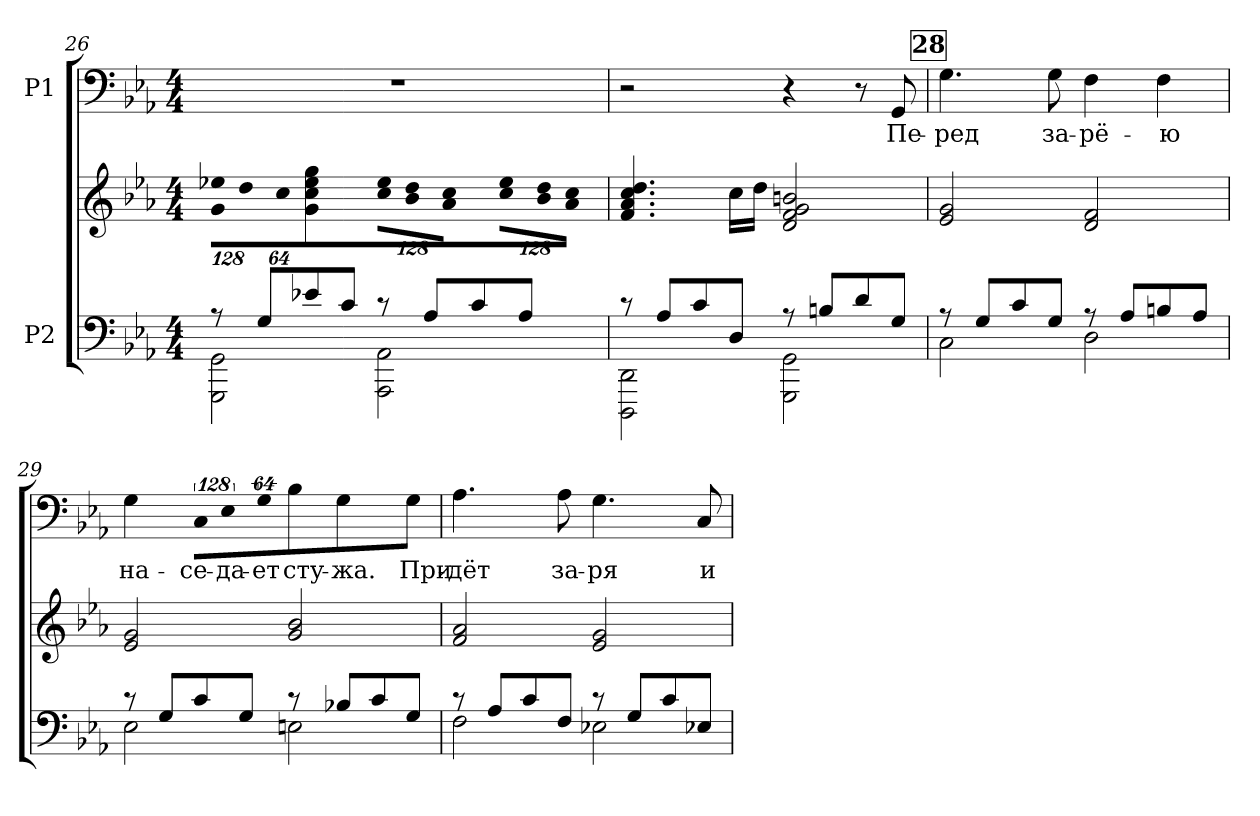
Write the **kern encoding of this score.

**kern	**kern	**kern	**text
*part2	*part2	*part1	*part1
*staff3	*staff2	*staff1	*staff1
*I"P2	*	*I"P1	*
*clefF4	*clefG2	*clefF4	*
*k[b-e-a-]	*k[b-e-a-]	*k[b-e-a-]	*
*c:	*c:	*c:	*
*M4/4	*M4/4	*M4/4	*
=26	=26	=26	=26
*^	*	*	*
*	*	*Xbrackettup	*	*
!	!	!LO:N:vis=8	!	!
8r	2GGGi\ 2GGi	1024%85gi\ 1024%85ee-XiL	1r	.
!	!	!LO:N:vis=8	!	!
.	.	1024%85ddi\	.	.
8Gi/L	.	.	.	.
!	!	!LO:N:vis=8	!	!
.	.	512%43cci\J	.	.
8e-Xi/	.	4gi\ 4cci 4ee-i 4ggi	.	.
8ci/J	.	.	.	.
!	!	!LO:N:vis=8	!	!
8r	2AAA-i\ 2AA-i	1024%85cci\ 1024%85ee-iL	.	.
!	!	!LO:N:vis=8	!	!
.	.	1024%85b-i\ 1024%85ddi	.	.
8A-i/L	.	.	.	.
!	!	!LO:N:vis=8	!	!
.	.	512%43a-i\ 512%43cciJ	.	.
!	!	!LO:N:vis=8	!	!
8ci/	.	1024%85cci\ 1024%85ee-iL	.	.
!	!	!LO:N:vis=8	!	!
.	.	1024%85b-i\ 1024%85ddi	.	.
8A-i/J	.	.	.	.
!	!	!LO:N:vis=8	!	!
.	.	512%43a-i\ 512%43cciJ	.	.
!!LO:PB:g=z
=27	=27	=27	=27	=27
8r	2DDDi\ 2DDi	4.fi/ 4.a-i 4.cci 4.ddi	2r	.
8A-i/L	.	.	.	.
8ci/	.	.	.	.
8Di/J	.	16cci\LL	.	.
.	.	16ddi\JJ	.	.
8r	2GGGi\ 2GGi	2di/ 2fi 2gi 2bni	4r	.
8Bni/L	.	.	.	.
8di/	.	.	8r	.
!	!	!	!	!LO:LY:b:color=#000000
8Gi/J	.	.	8GGi/	Пе-
!!LO:REH:place=s1:B:color=#000000:enc=box:fs=17.5172:t=28
=28	=28	=28	=28	=28
!	!	!	!	!LO:LY:b:color=#000000
8r	2Ci\	2e-i/ 2gi	4.Gi\	-ред
8Gi/L	.	.	.	.
8ci/	.	.	.	.
!	!	!	!	!LO:LY:b:color=#000000
8Gi/J	.	.	8Gi\	за-
!	!	!	!	!LO:LY:b:color=#000000
8r	2Di\	2di/ 2fi	4Fi\	-рё-
8A-i/L	.	.	.	.
!	!	!	!	!LO:LY:b:color=#000000
8Bni/	.	.	4Fi\	-ю
8A-i/J	.	.	.	.
=29	=29	=29	=29	=29
!	!	!	!	!LO:LY:b:color=#000000
8r	2E-i\	2e-i/ 2gi	4Gi\	на-
8Gi/L	.	.	.	.
!	!	!	!LO:N:vis=8	!
!	!	!	!	!LO:LY:b:color=#000000
8ci/	.	.	1024%85Ci\L	-се-
!	!	!	!LO:N:vis=8	!
!	!	!	!	!LO:LY:b:color=#000000
.	.	.	1024%85E-i\	-да-
8Gi/J	.	.	.	.
!	!	!	!LO:N:vis=8	!
!	!	!	!	!LO:LY:b:color=#000000
.	.	.	512%43Gi\J	-ет
!	!	!	!	!LO:LY:b:color=#000000
8r	2Eni\	2gi/ 2b-i	8B-i\	сту-
!	!	!	!	!LO:LY:b:color=#000000
8B-Xi/L	.	.	4Gi\	-жа.
8ci/	.	.	.	.
!	!	!	!	!LO:LY:b:color=#000000
8Gi/J	.	.	8Gi\	При-
!!LO:LB:g=z
=30	=30	=30	=30	=30
!	!	!	!	!LO:LY:b:color=#000000
8r	2Fi\	2fi/ 2a-i	4.A-i\	-дёт
8A-i/L	.	.	.	.
8ci/	.	.	.	.
!	!	!	!	!LO:LY:b:color=#000000
8Fi/J	.	.	8A-i\	за-
!	!	!	!	!LO:LY:b:color=#000000
8r	2E-Xi\	2e-i/ 2gi	4.Gi\	-ря
8Gi/L	.	.	.	.
8ci/	.	.	.	.
!	!	!	!	!LO:LY:b:color=#000000
8E-Xi/J	.	.	8Ci/	и
*v	*v	*	*	*
=	=	=	=
*-	*-	*-	*-
